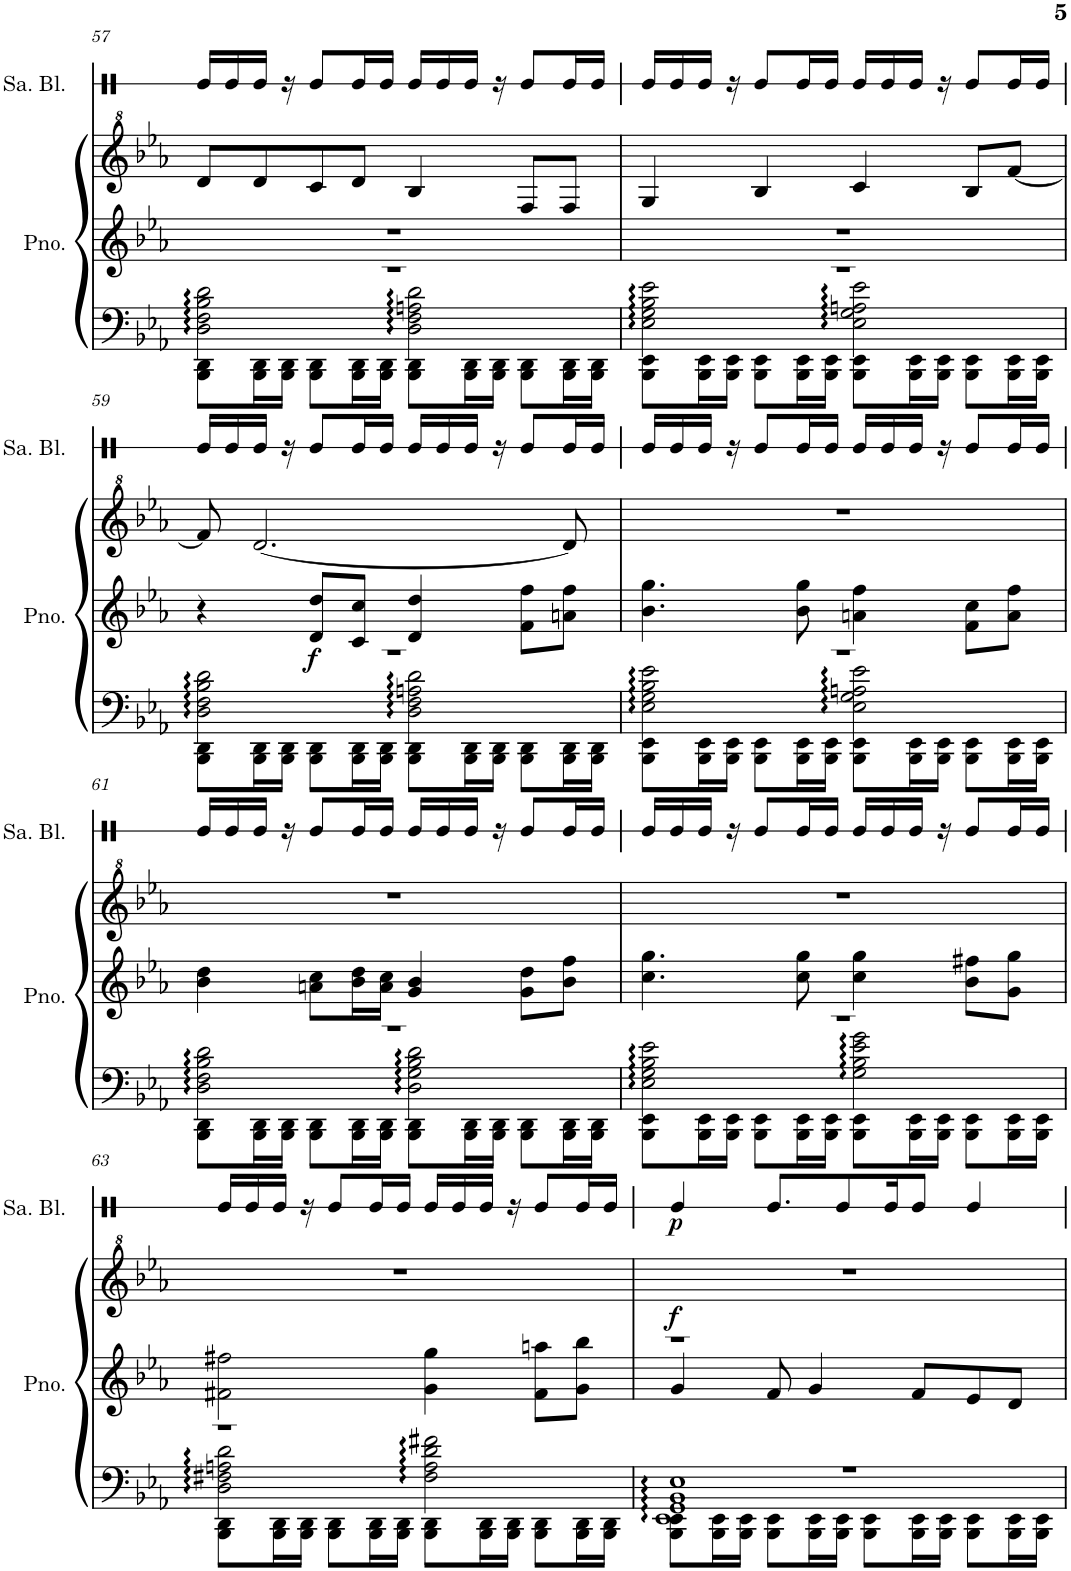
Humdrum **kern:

**kern	**kern	**kern	**dynam	**kern	**dynam
*part2	*part2	*part2	*part2	*part1	*part1
*staff4	*staff3	*staff2	*staff2/3/4	*staff1	*staff1
*I"钢琴	*	*	*	*I"沙锤块	*
!!LO:PB:g=z
*clefF4	*clefG2	*clefG^2	*	*clefX	*
*k[b-e-a-]	*k[b-e-a-]	*k[b-e-a-]	*	*k[]	*
*M4/4	*M4/4	*M4/4	*	*M4/4	*
=57	=57	=57	=57	=57	=57
*^	*	*	*	*	*
*	*^	*	*	*	*	*
2D\ 2F\ 2B-\ 2d\	8BBB-\ 8DD\L	1r	1r	8dd/L	.	16Re/LL	.
.	.	.	.	.	.	16Re/	.
.	16BBB-\ 16DD\L	.	.	8dd/	.	16Re/JJ	.
.	16BBB-\ 16DD\JJ	.	.	.	.	16r	.
.	8BBB-\ 8DD\L	.	.	8cc/	.	8Re/L	.
.	16BBB-\ 16DD\L	.	.	8dd/J	.	16Re/L	.
.	16BBB-\ 16DD\JJ	.	.	.	.	16Re/JJ	.
2D\ 2F\ 2An\ 2d\	8BBB-\ 8DD\L	.	.	4b-/	.	16Re/LL	.
.	.	.	.	.	.	16Re/	.
.	16BBB-\ 16DD\L	.	.	.	.	16Re/JJ	.
.	16BBB-\ 16DD\JJ	.	.	.	.	16r	.
.	8BBB-\ 8DD\L	.	.	8f/L	.	8Re/L	.
.	16BBB-\ 16DD\L	.	.	8f/J	.	16Re/L	.
.	16BBB-\ 16DD\JJ	.	.	.	.	16Re/JJ	.
=58	=58	=58	=58	=58	=58	=58	=58
2E-\ 2G\ 2B-\ 2e-\	8BBB-\ 8EE-\L	1r	1r	4g/	.	16Re/LL	.
.	.	.	.	.	.	16Re/	.
.	16BBB-\ 16EE-\L	.	.	.	.	16Re/JJ	.
.	16BBB-\ 16EE-\JJ	.	.	.	.	16r	.
.	8BBB-\ 8EE-\L	.	.	4b-/	.	8Re/L	.
.	16BBB-\ 16EE-\L	.	.	.	.	16Re/L	.
.	16BBB-\ 16EE-\JJ	.	.	.	.	16Re/JJ	.
2E-\ 2G\ 2An\ 2e-\	8BBB-\ 8EE-\L	.	.	4cc/	.	16Re/LL	.
.	.	.	.	.	.	16Re/	.
.	16BBB-\ 16EE-\L	.	.	.	.	16Re/JJ	.
.	16BBB-\ 16EE-\JJ	.	.	.	.	16r	.
.	8BBB-\ 8EE-\L	.	.	8b-/L	.	8Re/L	.
.	16BBB-\ 16EE-\L	.	.	[8ff/J	.	16Re/L	.
.	16BBB-\ 16EE-\JJ	.	.	.	.	16Re/JJ	.
!!LO:LB:g=z
=59	=59	=59	=59	=59	=59	=59	=59
2D\ 2F\ 2B-\ 2d\	8BBB-\ 8DD\L	1r	4r	8ff/]	.	16Re/LL	.
.	.	.	.	.	.	16Re/	.
.	16BBB-\ 16DD\L	.	.	[2.dd/	.	16Re/JJ	.
.	16BBB-\ 16DD\JJ	.	.	.	.	16r	.
!	!	!	!	!	!LO:DY:b=2	!	!
.	8BBB-\ 8DD\L	.	8d/ 8dd/L	.	f	8Re/L	.
.	16BBB-\ 16DD\L	.	8c/ 8cc/J	.	.	16Re/L	.
.	16BBB-\ 16DD\JJ	.	.	.	.	16Re/JJ	.
2D\ 2F\ 2An\ 2d\	8BBB-\ 8DD\L	.	4d/ 4dd/	.	.	16Re/LL	.
.	.	.	.	.	.	16Re/	.
.	16BBB-\ 16DD\L	.	.	.	.	16Re/JJ	.
.	16BBB-\ 16DD\JJ	.	.	.	.	16r	.
.	8BBB-\ 8DD\L	.	8f\ 8ff\L	.	.	8Re/L	.
.	16BBB-\ 16DD\L	.	8an\ 8ff\J	8dd/]	.	16Re/L	.
.	16BBB-\ 16DD\JJ	.	.	.	.	16Re/JJ	.
=60	=60	=60	=60	=60	=60	=60	=60
2E-\ 2G\ 2B-\ 2e-\	8BBB-\ 8EE-\L	1r	4.b-\ 4.gg\	1r	.	16Re/LL	.
.	.	.	.	.	.	16Re/	.
.	16BBB-\ 16EE-\L	.	.	.	.	16Re/JJ	.
.	16BBB-\ 16EE-\JJ	.	.	.	.	16r	.
.	8BBB-\ 8EE-\L	.	.	.	.	8Re/L	.
.	16BBB-\ 16EE-\L	.	8b-\ 8gg\	.	.	16Re/L	.
.	16BBB-\ 16EE-\JJ	.	.	.	.	16Re/JJ	.
2E-\ 2G\ 2An\ 2e-\	8BBB-\ 8EE-\L	.	4an\ 4ff\	.	.	16Re/LL	.
.	.	.	.	.	.	16Re/	.
.	16BBB-\ 16EE-\L	.	.	.	.	16Re/JJ	.
.	16BBB-\ 16EE-\JJ	.	.	.	.	16r	.
.	8BBB-\ 8EE-\L	.	8f\ 8cc\L	.	.	8Re/L	.
.	16BBB-\ 16EE-\L	.	8a\ 8ff\J	.	.	16Re/L	.
.	16BBB-\ 16EE-\JJ	.	.	.	.	16Re/JJ	.
!!LO:LB:g=z
=61	=61	=61	=61	=61	=61	=61	=61
2D\ 2F\ 2B-\ 2d\	8BBB-\ 8DD\L	1r	4b-\ 4dd\	1r	.	16Re/LL	.
.	.	.	.	.	.	16Re/	.
.	16BBB-\ 16DD\L	.	.	.	.	16Re/JJ	.
.	16BBB-\ 16DD\JJ	.	.	.	.	16r	.
.	8BBB-\ 8DD\L	.	8an\ 8cc\L	.	.	8Re/L	.
.	16BBB-\ 16DD\L	.	16b-\ 16dd\L	.	.	16Re/L	.
.	16BBB-\ 16DD\JJ	.	16a\ 16cc\JJ	.	.	16Re/JJ	.
2D\ 2G\ 2B-\ 2d\	8BBB-\ 8DD\L	.	4g/ 4b-/	.	.	16Re/LL	.
.	.	.	.	.	.	16Re/	.
.	16BBB-\ 16DD\L	.	.	.	.	16Re/JJ	.
.	16BBB-\ 16DD\JJ	.	.	.	.	16r	.
.	8BBB-\ 8DD\L	.	8g\ 8dd\L	.	.	8Re/L	.
.	16BBB-\ 16DD\L	.	8b-\ 8ff\J	.	.	16Re/L	.
.	16BBB-\ 16DD\JJ	.	.	.	.	16Re/JJ	.
=62	=62	=62	=62	=62	=62	=62	=62
2E-\ 2G\ 2B-\ 2e-\	8BBB-\ 8EE-\L	1r	4.cc\ 4.gg\	1r	.	16Re/LL	.
.	.	.	.	.	.	16Re/	.
.	16BBB-\ 16EE-\L	.	.	.	.	16Re/JJ	.
.	16BBB-\ 16EE-\JJ	.	.	.	.	16r	.
.	8BBB-\ 8EE-\L	.	.	.	.	8Re/L	.
.	16BBB-\ 16EE-\L	.	8cc\ 8gg\	.	.	16Re/L	.
.	16BBB-\ 16EE-\JJ	.	.	.	.	16Re/JJ	.
2G\ 2B-\ 2e-\ 2g\	8BBB-\ 8EE-\L	.	4cc\ 4gg\	.	.	16Re/LL	.
.	.	.	.	.	.	16Re/	.
.	16BBB-\ 16EE-\L	.	.	.	.	16Re/JJ	.
.	16BBB-\ 16EE-\JJ	.	.	.	.	16r	.
.	8BBB-\ 8EE-\L	.	8b-\ 8ff#X\L	.	.	8Re/L	.
.	16BBB-\ 16EE-\L	.	8g\ 8gg\J	.	.	16Re/L	.
.	16BBB-\ 16EE-\JJ	.	.	.	.	16Re/JJ	.
!!LO:LB:g=z
=63	=63	=63	=63	=63	=63	=63	=63
2D\ 2F#X\ 2An\ 2d\	8BBB-\ 8DD\L	1r	2f#X\ 2ff#X\	1r	.	16Re/LL	.
.	.	.	.	.	.	16Re/	.
.	16BBB-\ 16DD\L	.	.	.	.	16Re/JJ	.
.	16BBB-\ 16DD\JJ	.	.	.	.	16r	.
.	8BBB-\ 8DD\L	.	.	.	.	8Re/L	.
.	16BBB-\ 16DD\L	.	.	.	.	16Re/L	.
.	16BBB-\ 16DD\JJ	.	.	.	.	16Re/JJ	.
2F#\ 2A\ 2d\ 2f#X\	8BBB-\ 8DD\L	.	4g\ 4gg\	.	.	16Re/LL	.
.	.	.	.	.	.	16Re/	.
.	16BBB-\ 16DD\L	.	.	.	.	16Re/JJ	.
.	16BBB-\ 16DD\JJ	.	.	.	.	16r	.
.	8BBB-\ 8DD\L	.	8f#\ 8aan\L	.	.	8Re/L	.
.	16BBB-\ 16DD\L	.	8g\ 8bb-\J	.	.	16Re/L	.
.	16BBB-\ 16DD\JJ	.	.	.	.	16Re/JJ	.
=64	=64	=64	=64	=64	=64	=64	=64
*	*	*	*^	*	*	*	*
!	!	!	!	!	!	!LO:DY:a=2	!	!LO:DY:b
1EE- 1GG 1BB- 1E-	8BBB-\ 8EE-\L	1r	1r	4g/	1r	f	4Re/	p
.	16BBB-\ 16EE-\L	.	.	.	.	.	.	.
.	16BBB-\ 16EE-\JJ	.	.	.	.	.	.	.
.	8BBB-\ 8EE-\L	.	.	8f/	.	.	8.Re/L	.
.	16BBB-\ 16EE-\L	.	.	4g/	.	.	.	.
.	16BBB-\ 16EE-\JJ	.	.	.	.	.	8Re/	.
.	8BBB-\ 8EE-\L	.	.	.	.	.	.	.
.	.	.	.	.	.	.	16Re/K	.
.	16BBB-\ 16EE-\L	.	.	8f/L	.	.	8Re/J	.
.	16BBB-\ 16EE-\JJ	.	.	.	.	.	.	.
.	8BBB-\ 8EE-\L	.	.	8e-/	.	.	4Re/	.
.	16BBB-\ 16EE-\L	.	.	8d/J	.	.	.	.
.	16BBB-\ 16EE-\JJ	.	.	.	.	.	.	.
*v	*v	*v	*	*	*	*	*	*
*	*v	*v	*	*	*	*
=	=	=	=	=	=
*-	*-	*-	*-	*-	*-
